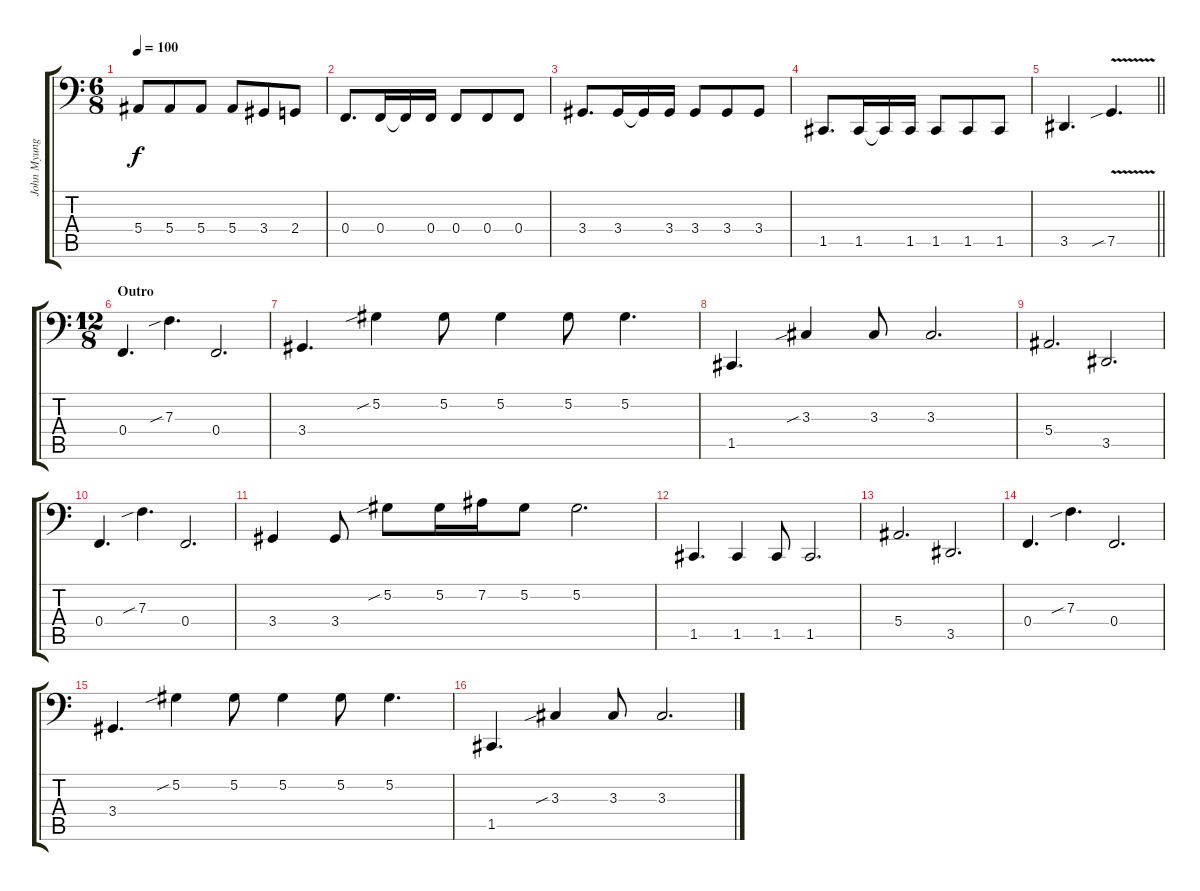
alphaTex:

\track ("John Myung" "John Myung") {instrument electricbassfinger}
\staff {score tabs}
\tuning (Ab2 Eb2 Bb1 F1 C1 B0) {hide}
\ts (6 8)
\tempo 100
\clef f4
\ks c
5.4.8{dy f} 5.4.8 5.4.8 5.4.8 3.4.8 2.4.8 |
0.4.8{d} 0.4.16 0.4{t}.16 0.4.16 0.4.8 0.4.8 0.4.8 |
3.4.8{d} 3.4.16 3.4{t}.16 3.4.16 3.4.8 3.4.8 3.4.8 |
1.5.8{d} 1.5.16 1.5{t}.16 1.5.16 1.5.8 1.5.8 1.5.8 |
\barLineRight lightlight
3.5.4{d} 7.5{v sib}.4{d} |
\ts (12 8)
\section ("" "Outro")
0.4.4{d} 7.3{sib}.4{d} 0.4.2{d} |
3.4.4{d} 5.2{sib}.4 5.2.8 5.2.4 5.2.8 5.2.4{d} |
1.5.4{d} 3.3{sib}.4 3.3.8 3.3.2{d} |
5.4.2{d} 3.5.2{d} |
0.4.4{d} 7.3{sib}.4{d} 0.4.2{d} |
3.4.4 3.4.8 5.2{sib}.8 5.2.16 7.2.16 5.2.8 5.2.2{d} |
1.5.4{d} 1.5.4 1.5.8 1.5.2{d} |
5.4.2{d} 3.5.2{d} |
0.4.4{d} 7.3{sib}.4{d} 0.4.2{d} |
3.4.4{d} 5.2{sib}.4 5.2.8 5.2.4 5.2.8 5.2.4{d} |
1.5.4{d} 3.3{sib}.4 3.3.8 3.3.2{d}
